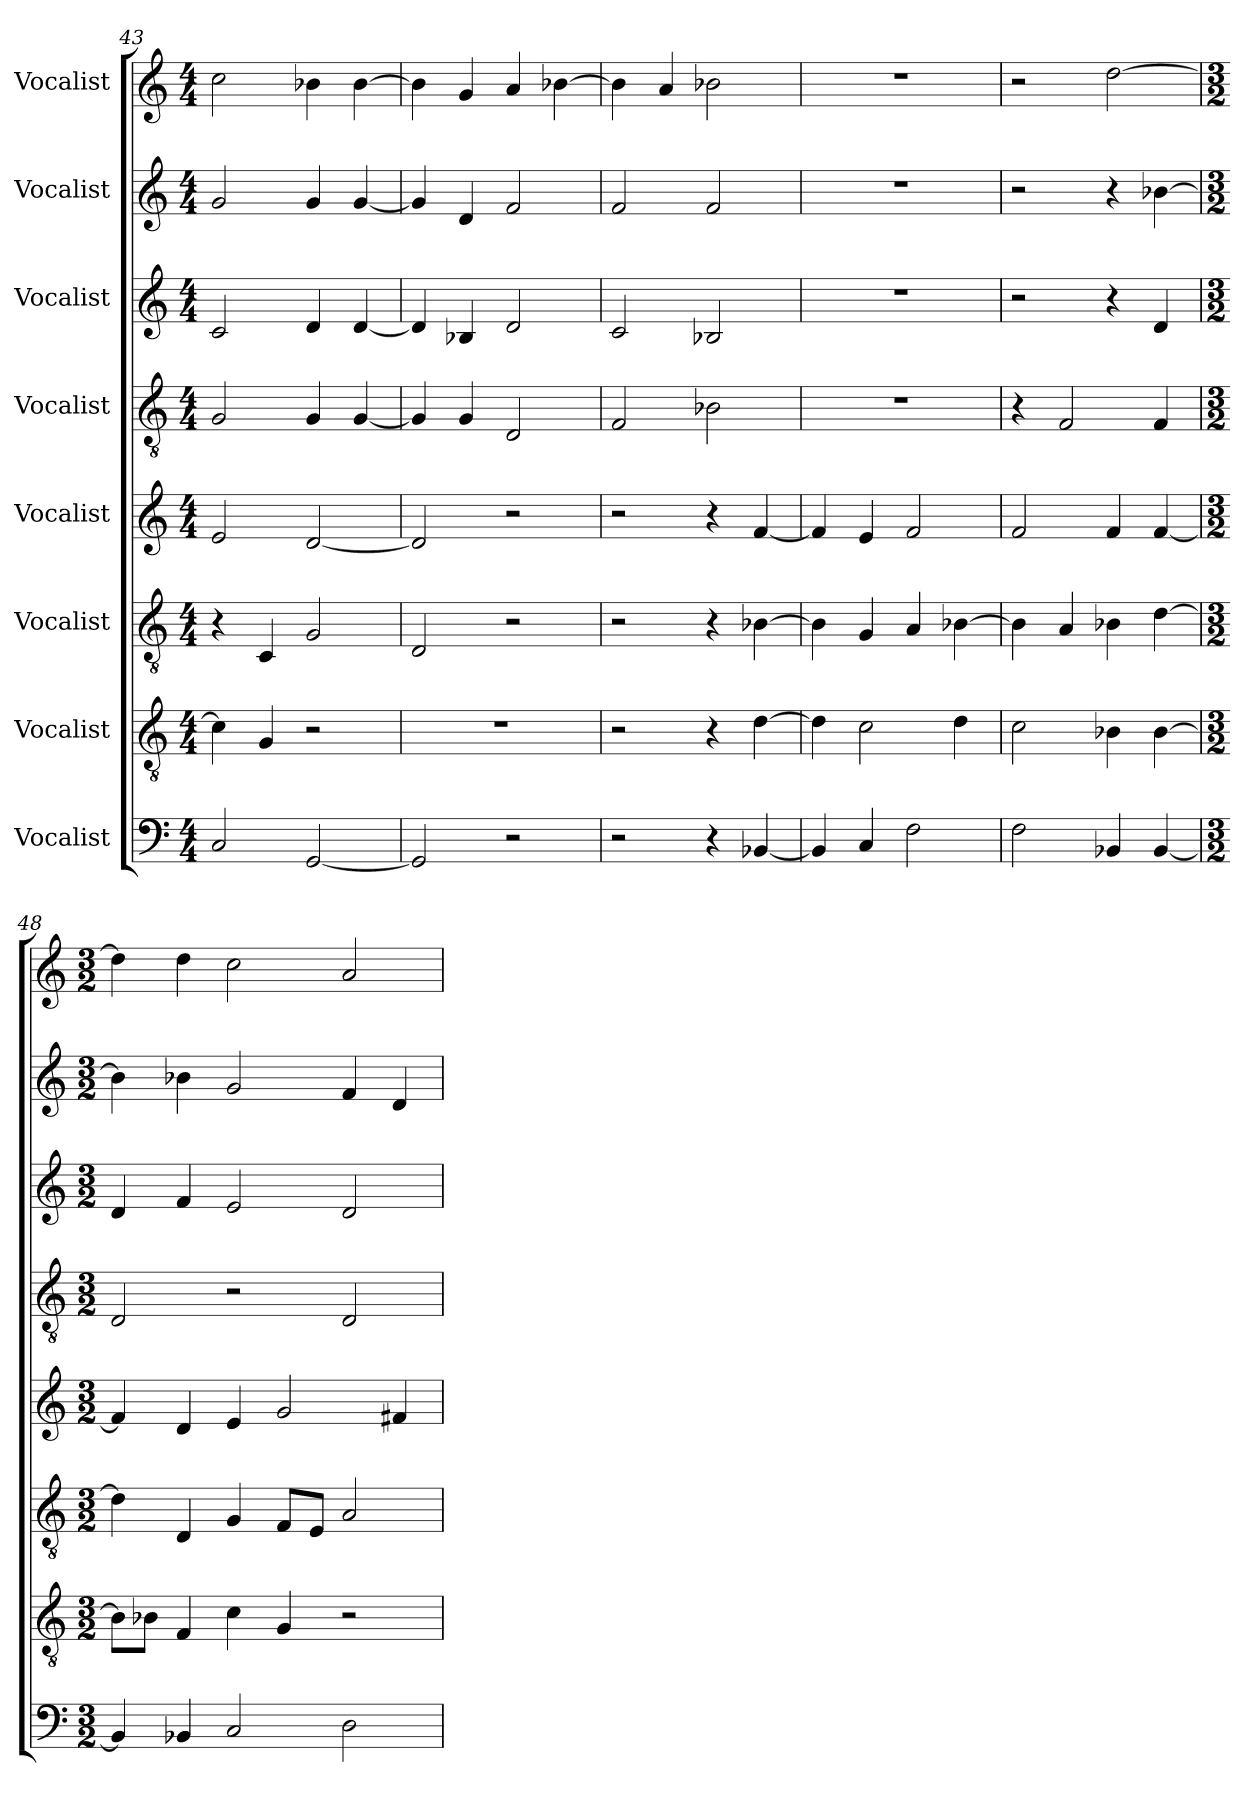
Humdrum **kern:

**kern	**kern	**kern	**kern	**kern	**kern	**kern	**kern
*part8	*part7	*part6	*part5	*part4	*part3	*part2	*part1
*staff8	*staff7	*staff6	*staff5	*staff4	*staff3	*staff2	*staff1
*I"Vocalist	*I"Vocalist	*I"Vocalist	*I"Vocalist	*I"Vocalist	*I"Vocalist	*I"Vocalist	*I"Vocalist
*clefF4	*clefGv2	*clefGv2	*clefG2	*clefGv2	*clefG2	*clefG2	*clefG2
*k[]	*k[]	*k[]	*k[]	*k[]	*k[]	*k[]	*k[]
*M4/4	*M4/4	*M4/4	*M4/4	*M4/4	*M4/4	*M4/4	*M4/4
=43	=43	=43	=43	=43	=43	=43	=43
2C/	4c\]	4r	2e/	2G/	2c/	2g/	2cc\
.	4G/	4C/	.	.	.	.	.
[2GG/	2r	2G/	[2d/	4G/	4d/	4g/	4b-X\
.	.	.	.	[4G/	[4d/	[4g/	[4b-\
=44	=44	=44	=44	=44	=44	=44	=44
2GG/]	1r	2D/	2d/]	4G/]	4d/]	4g/]	4b-\]
.	.	.	.	4G/	4B-X/	4d/	4g/
2r	.	2r	2r	2D/	2d/	2f/	4a/
.	.	.	.	.	.	.	[4b-X\
=45	=45	=45	=45	=45	=45	=45	=45
2r	2r	2r	2r	2F/	2c/	2f/	4b-\]
.	.	.	.	.	.	.	4a/
4r	4r	4r	4r	2B-X\	2B-X/	2f/	2b-X\
[4BB-X/	[4d\	[4B-X\	[4f/	.	.	.	.
=46	=46	=46	=46	=46	=46	=46	=46
4BB-/]	4d\]	4B-\]	4f/]	1r	1r	1r	1r
4C/	2c\	4G/	4e/	.	.	.	.
2F\	.	4A/	2f/	.	.	.	.
.	4d\	[4B-X\	.	.	.	.	.
=47	=47	=47	=47	=47	=47	=47	=47
2F\	2c\	4B-\]	2f/	4r	2r	2r	2r
.	.	4A/	.	2F/	.	.	.
4BB-X/	4B-X\	4B-X\	4f/	.	4r	4r	[2dd\
[4BB-/	[4B-\	[4d\	[4f/	4F/	4d/	[4b-X\	.
=48	=48	=48	=48	=48	=48	=48	=48
*M3/2	*M3/2	*M3/2	*M3/2	*M3/2	*M3/2	*M3/2	*M3/2
4BB-/]	8B-\L]	4d\]	4f/]	2D/	4d/	4b-\]	4dd\]
.	8B-X\J	.	.	.	.	.	.
4BB-X/	4F/	4D/	4d/	.	4f/	4b-X\	4dd\
2C/	4c\	4G/	4e/	2r	2e/	2g/	2cc\
.	4G/	8F/L	2g/	.	.	.	.
.	.	8E/J	.	.	.	.	.
2D\	2r	2A/	.	2D/	2d/	4f/	2a/
.	.	.	4f#X/	.	.	4d/	.
=	=	=	=	=	=	=	=
*-	*-	*-	*-	*-	*-	*-	*-
